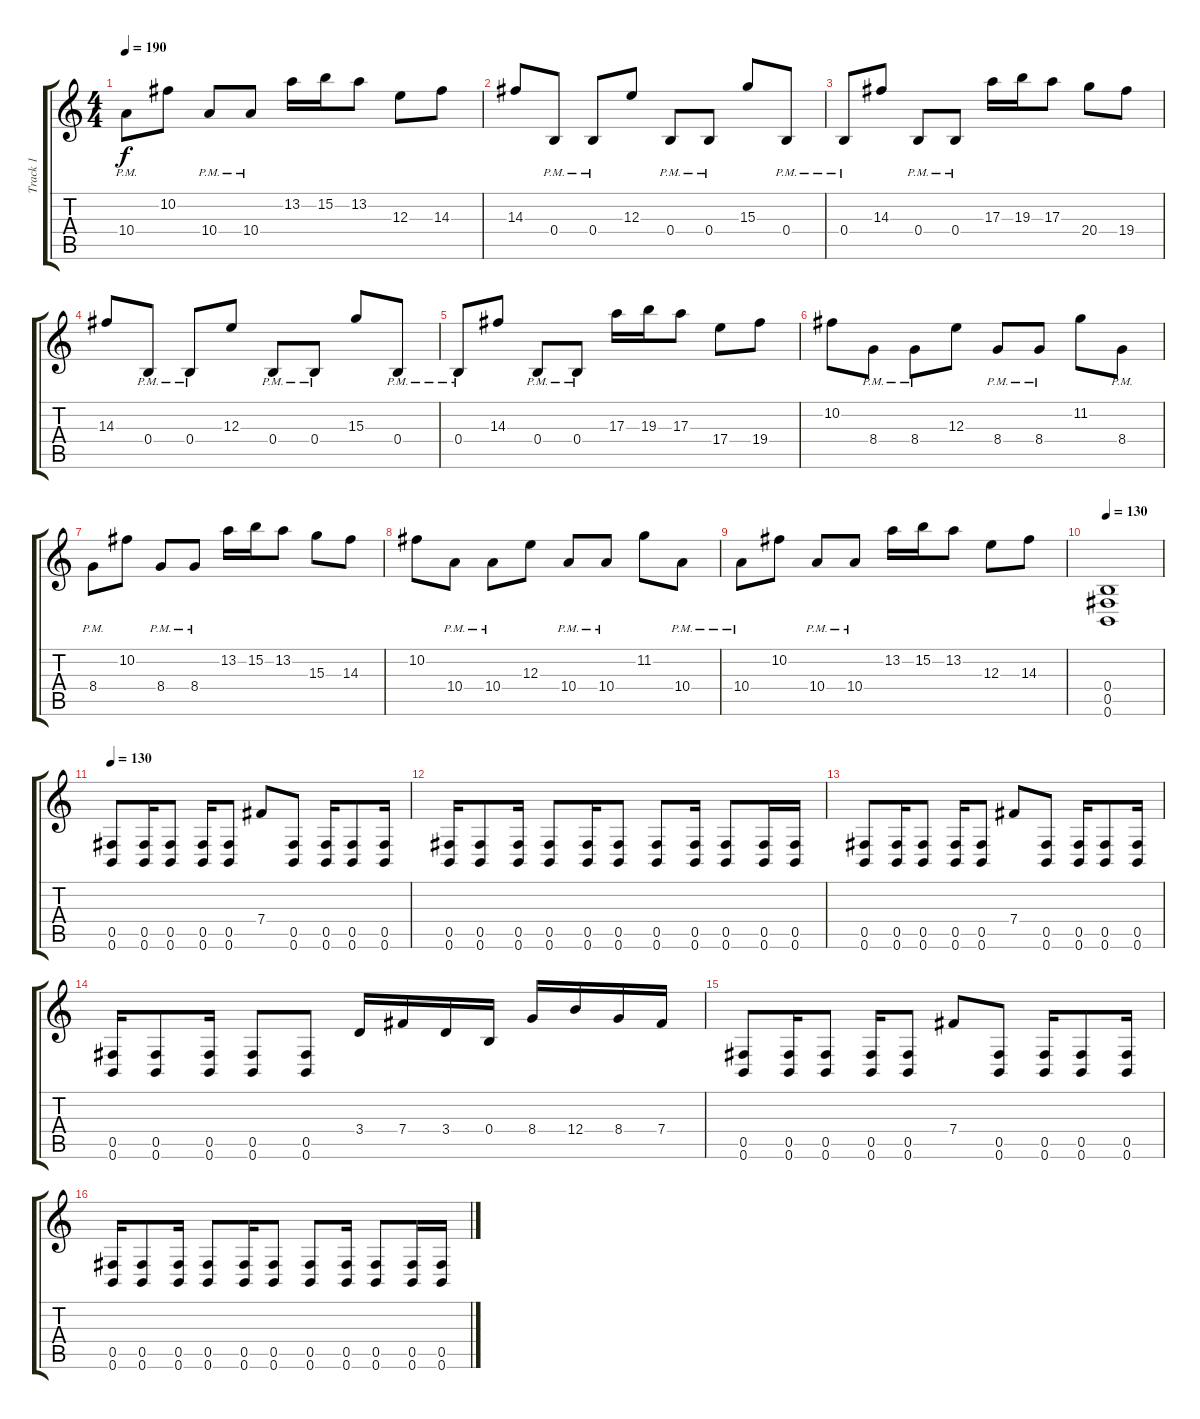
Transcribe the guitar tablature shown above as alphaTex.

\track ("Track 1" "Track 1") {instrument distortionguitar}
\staff {score tabs}
\tuning (Db4 Ab3 E3 B2 Gb2 B1) {hide}
\ts (4 4)
\tempo 190
\clef g2
\ks c
10.4{pm}.8{dy f} 10.2.8 10.4{pm}.8 10.4{pm}.8 13.2.16 15.2.16 13.2.8 12.3.8 14.3.8 |
14.3.8 0.4{pm}.8 0.4{pm}.8 12.3.8 0.4{pm}.8 0.4{pm}.8 15.3.8 0.4{pm}.8 |
0.4{pm}.8 14.3.8 0.4{pm}.8 0.4{pm}.8 17.3.16 19.3.16 17.3.8 20.4.8 19.4.8 |
14.3.8 0.4{pm}.8 0.4{pm}.8 12.3.8 0.4{pm}.8 0.4{pm}.8 15.3.8 0.4{pm}.8 |
0.4{pm}.8 14.3.8 0.4{pm}.8 0.4{pm}.8 17.3.16 19.3.16 17.3.8 17.4.8 19.4.8 |
10.2.8 8.4{pm}.8 8.4{pm}.8 12.3.8 8.4{pm}.8 8.4{pm}.8 11.2.8 8.4{pm}.8 |
8.4{pm}.8 10.2.8 8.4{pm}.8 8.4{pm}.8 13.2.16 15.2.16 13.2.8 15.3.8 14.3.8 |
10.2.8 10.4{pm}.8 10.4{pm}.8 12.3.8 10.4{pm}.8 10.4{pm}.8 11.2.8 10.4{pm}.8 |
10.4{pm}.8 10.2.8 10.4{pm}.8 10.4{pm}.8 13.2.16 15.2.16 13.2.8 12.3.8 14.3.8 |
\tempo 130
(0.4 0.5 0.6).1 |
\tempo 120
\tempo 130
(0.5 0.6).8 (0.5 0.6).16 (0.5 0.6).8 (0.5 0.6).16 (0.5 0.6).8 7.4.8 (0.5 0.6).8 (0.5 0.6).16 (0.5 0.6).8 (0.5 0.6).16 |
(0.5 0.6).16 (0.5 0.6).8 (0.5 0.6).16 (0.5 0.6).8 (0.5 0.6).16 (0.5 0.6).8 (0.5 0.6).8 (0.5 0.6).16 (0.5 0.6).8 (0.5 0.6).16 (0.5 0.6).16 |
(0.5 0.6).8 (0.5 0.6).16 (0.5 0.6).8 (0.5 0.6).16 (0.5 0.6).8 7.4.8 (0.5 0.6).8 (0.5 0.6).16 (0.5 0.6).8 (0.5 0.6).16 |
(0.5 0.6).16 (0.5 0.6).8 (0.5 0.6).16 (0.5 0.6).8 (0.5 0.6).8 3.4.16 7.4.16 3.4.16 0.4.16 8.4.16 12.4.16 8.4.16 7.4.16 |
(0.5 0.6).8 (0.5 0.6).16 (0.5 0.6).8 (0.5 0.6).16 (0.5 0.6).8 7.4.8 (0.5 0.6).8 (0.5 0.6).16 (0.5 0.6).8 (0.5 0.6).16 |
(0.5 0.6).16 (0.5 0.6).8 (0.5 0.6).16 (0.5 0.6).8 (0.5 0.6).16 (0.5 0.6).8 (0.5 0.6).8 (0.5 0.6).16 (0.5 0.6).8 (0.5 0.6).16 (0.5 0.6).16
